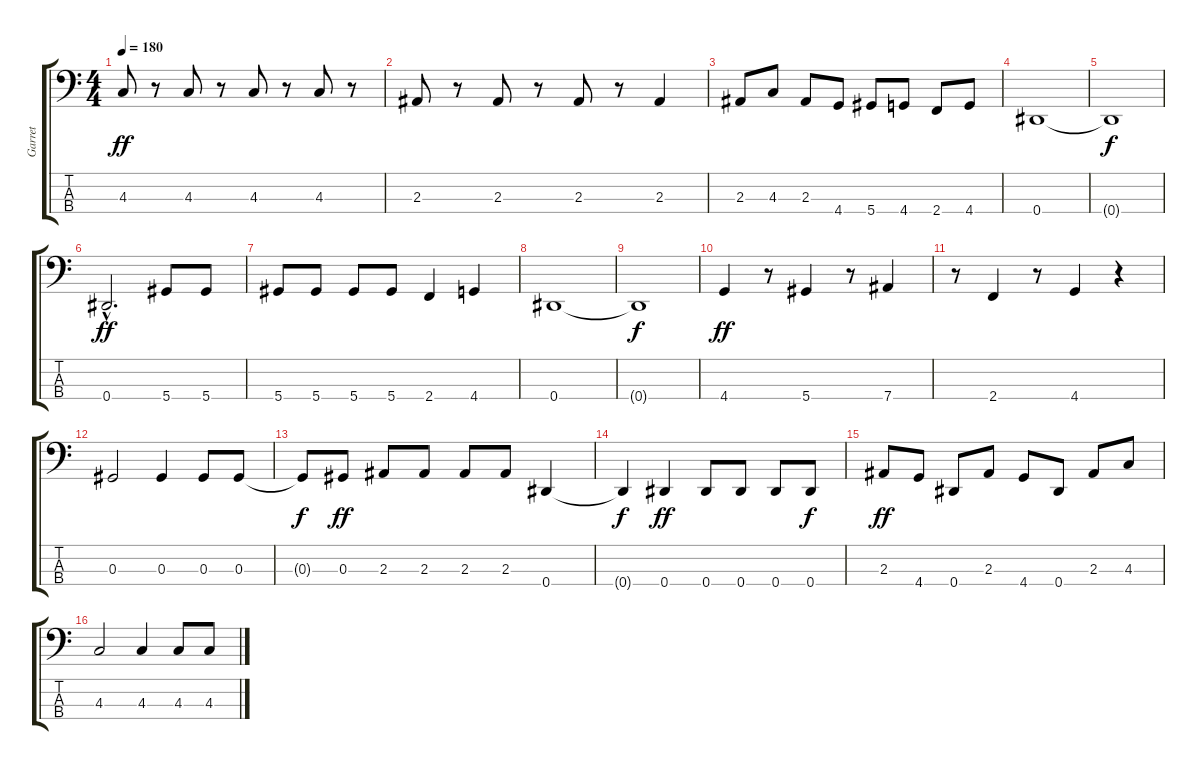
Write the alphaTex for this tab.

\track ("Garret" "Garret") {instrument electricbasspick}
\staff {score tabs}
\tuning (Gb2 Db2 Ab1 Eb1) {hide}
\ts (4 4)
\tempo 180
\clef f4
\ks c
4.3.8{dy ff} r.8 4.3.8 r.8 4.3.8 r.8 4.3.8 r.8 |
2.3.8 r.8 2.3.8 r.8 2.3.8 r.8 2.3.4 |
2.3.8 4.3.8 2.3.8 4.4.8 5.4.8 4.4.8 2.4.8 4.4.8 |
0.4.1 |
0.4{t}.1{dy f} |
0.4{hac}.2{d dy ff} 5.4.8 5.4.8 |
5.4.8 5.4.8 5.4.8 5.4.8 2.4.4 4.4.4 |
0.4.1 |
0.4{t}.1{dy f} |
4.4.4{dy ff} r.8 5.4.4 r.8 7.4.4 |
r.8 2.4.4 r.8 4.4.4 r.4 |
0.3.2 0.3.4 0.3.8 0.3.8 |
0.3{t}.8{dy f} 0.3.8{dy ff} 2.3.8 2.3.8 2.3.8 2.3.8 0.4.4 |
0.4{t}.4{dy f} 0.4.4{dy ff} 0.4.8 0.4.8 0.4.8 0.4.8{dy f} |
2.3.8{dy ff} 4.4.8 0.4.8 2.3.8 4.4.8 0.4.8 2.3.8 4.3.8 |
4.3.2 4.3.4 4.3.8 4.3.8
